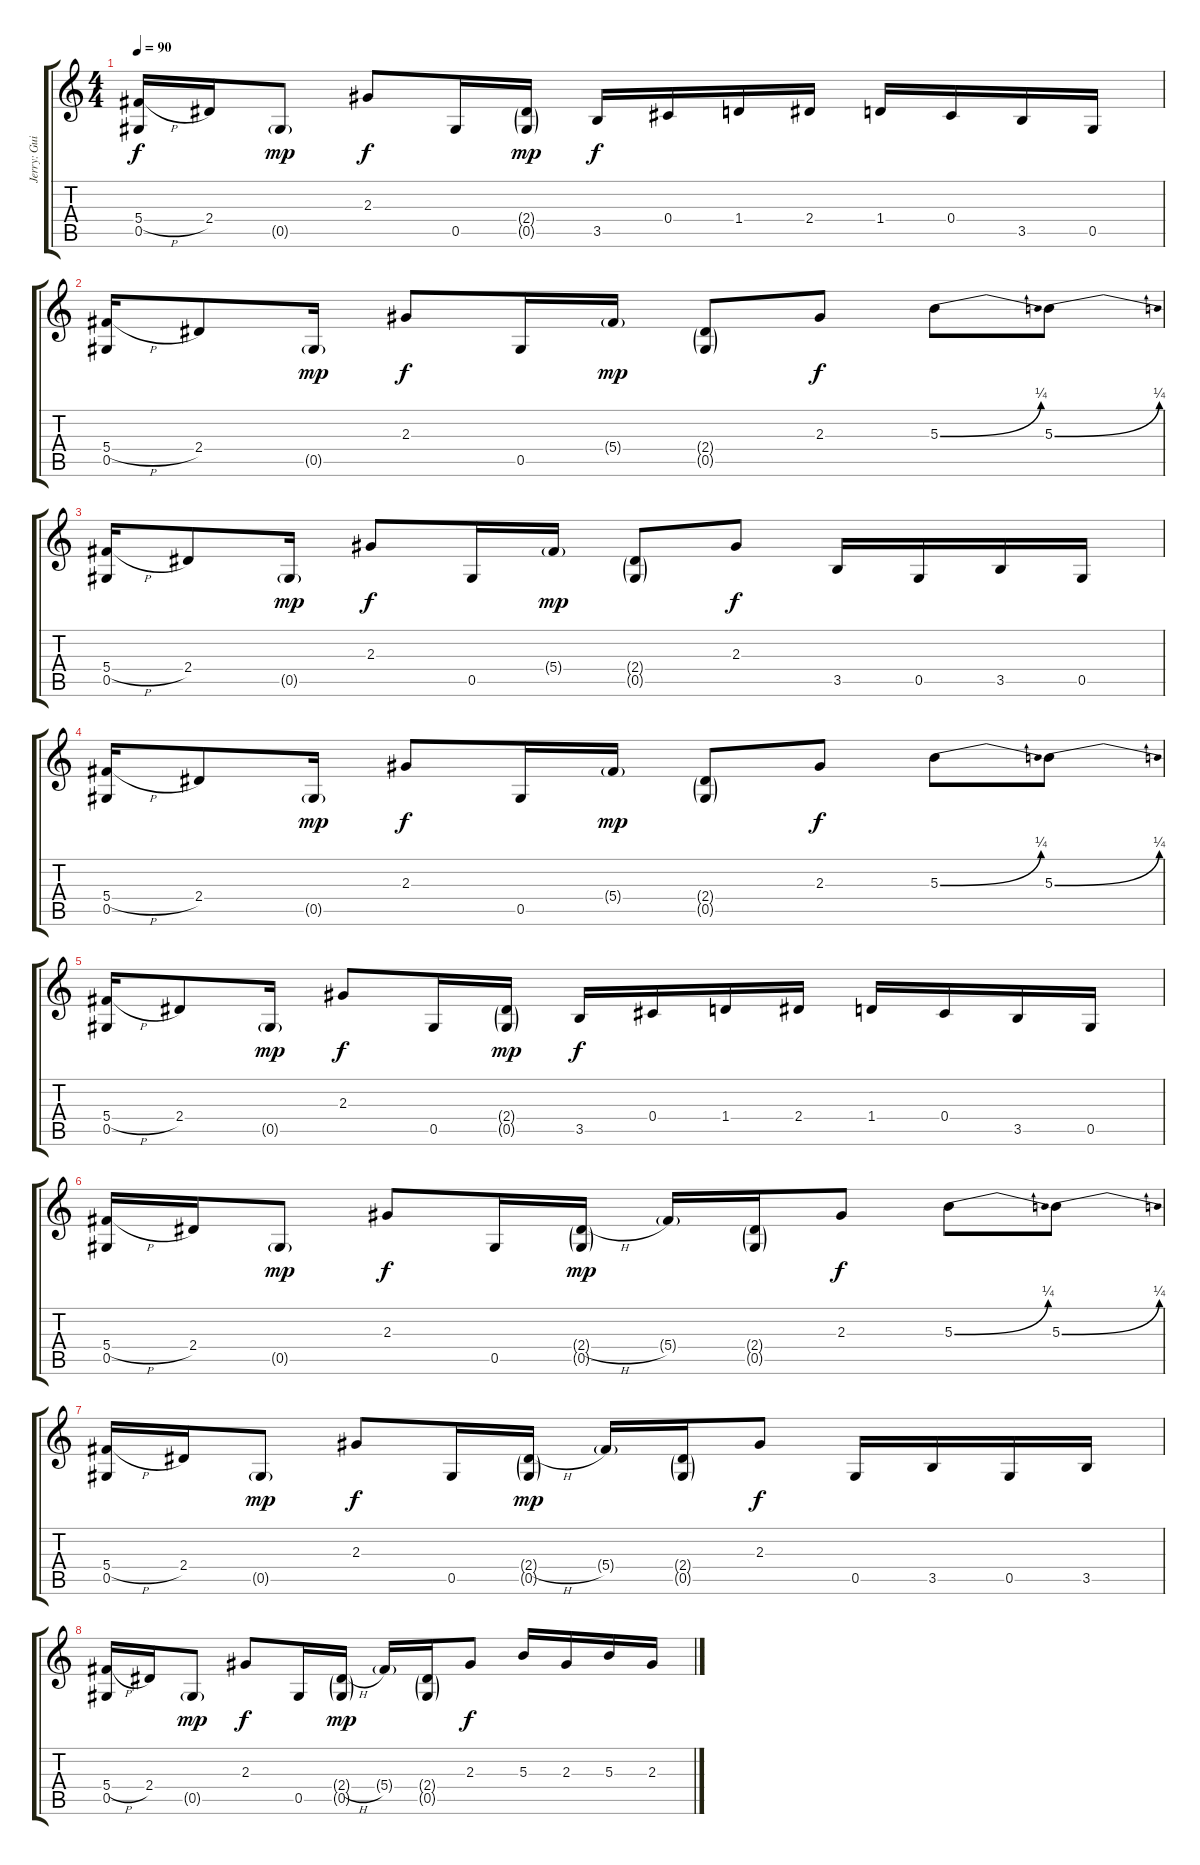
\track ("Jerry: Guitar 1" "Jerry: Gui") {instrument distortionguitar}
\staff {score tabs}
\tuning (Eb4 Bb3 Gb3 Db3 Ab2 Db2) {hide}
\ts (4 4)
\tempo 90
\clef g2
\ks c
(5.4{h} 0.5).16{dy f} 2.4.16 0.5{g}.8{dy mp} 2.3.8{dy f} 0.5.16 (2.4{g} 0.5{g}).16{dy mp} 3.5.16{dy f} 0.4.16 1.4.16 2.4.16 1.4.16 0.4.16 3.5.16 0.5.16 |
(5.4{h} 0.5).16 2.4.8 0.5{g}.16{dy mp} 2.3.8{dy f} 0.5.16 5.4{g}.16{dy mp} (2.4{g} 0.5{g}).8 2.3.8{dy f} 5.3{be (bend 0 0 60 1)}.8 5.3{be (bend 0 0 60 1)}.8 |
(5.4{h} 0.5).16 2.4.8 0.5{g}.16{dy mp} 2.3.8{dy f} 0.5.16 5.4{g}.16{dy mp} (2.4{g} 0.5{g}).8 2.3.8{dy f} 3.5.16 0.5.16 3.5.16 0.5.16 |
(5.4{h} 0.5).16 2.4.8 0.5{g}.16{dy mp} 2.3.8{dy f} 0.5.16 5.4{g}.16{dy mp} (2.4{g} 0.5{g}).8 2.3.8{dy f} 5.3{be (bend 0 0 60 1)}.8 5.3{be (bend 0 0 60 1)}.8 |
(5.4{h} 0.5).16 2.4.8 0.5{g}.16{dy mp} 2.3.8{dy f} 0.5.16 (2.4{g} 0.5{g}).16{dy mp} 3.5.16{dy f} 0.4.16 1.4.16 2.4.16 1.4.16 0.4.16 3.5.16 0.5.16 |
(5.4{h} 0.5).16 2.4.16 0.5{g}.8{dy mp} 2.3.8{dy f} 0.5.16 (2.4{h g} 0.5{g}).16{dy mp} 5.4{g}.16 (2.4{g} 0.5{g}).16 2.3.8{dy f} 5.3{be (bend 0 0 60 1)}.8 5.3{be (bend 0 0 60 1)}.8 |
(5.4{h} 0.5).16 2.4.16 0.5{g}.8{dy mp} 2.3.8{dy f} 0.5.16 (2.4{h g} 0.5{g}).16{dy mp} 5.4{g}.16 (2.4{g} 0.5{g}).16 2.3.8{dy f} 0.5.16 3.5.16 0.5.16 3.5.16 |
(5.4{h} 0.5).16 2.4.16 0.5{g}.8{dy mp} 2.3.8{dy f} 0.5.16 (2.4{h g} 0.5{g}).16{dy mp} 5.4{g}.16 (2.4{g} 0.5{g}).16 2.3.8{dy f} 5.3.16 2.3.16 5.3.16 2.3.16
